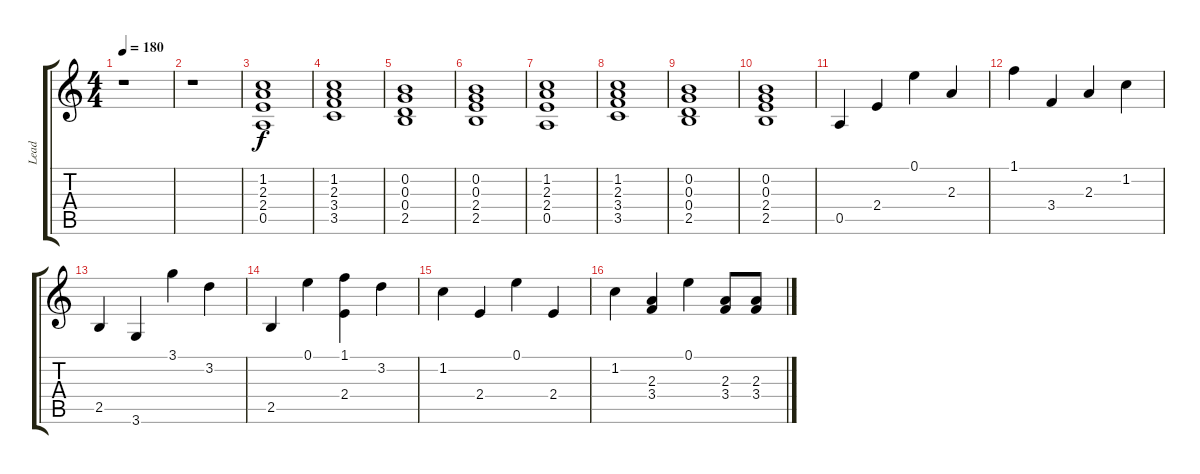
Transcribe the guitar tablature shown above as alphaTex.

\track ("Lead" "Lead") {instrument distortionguitar}
\staff {score tabs}
\tuning (E4 B3 G3 D3 A2 E2) {hide}
\ts (4 4)
\tempo 180
\clef g2
\ks c
r.1{dy f instrument distortionguitar} |
r.1 |
(1.2 2.3 2.4 0.5).1{volume 10} |
(1.2 2.3 3.4 3.5).1 |
(0.2 0.3 0.4 2.5).1 |
(0.2 0.3 2.4 2.5).1 |
(1.2 2.3 2.4 0.5).1 |
(1.2 2.3 3.4 3.5).1 |
(0.2 0.3 0.4 2.5).1 |
(0.2 0.3 2.4 2.5).1 |
0.5.4{volume 15} 2.4.4 0.1.4 2.3.4 |
1.1.4 3.4.4 2.3.4 1.2.4 |
2.5.4 3.6.4 3.1.4 3.2.4 |
2.5.4 0.1.4 (1.1 2.4).4 3.2.4 |
1.2.4 2.4.4 0.1.4 2.4.4 |
1.2.4 (2.3 3.4).4 0.1.4 (2.3 3.4).8 (2.3 3.4).8
